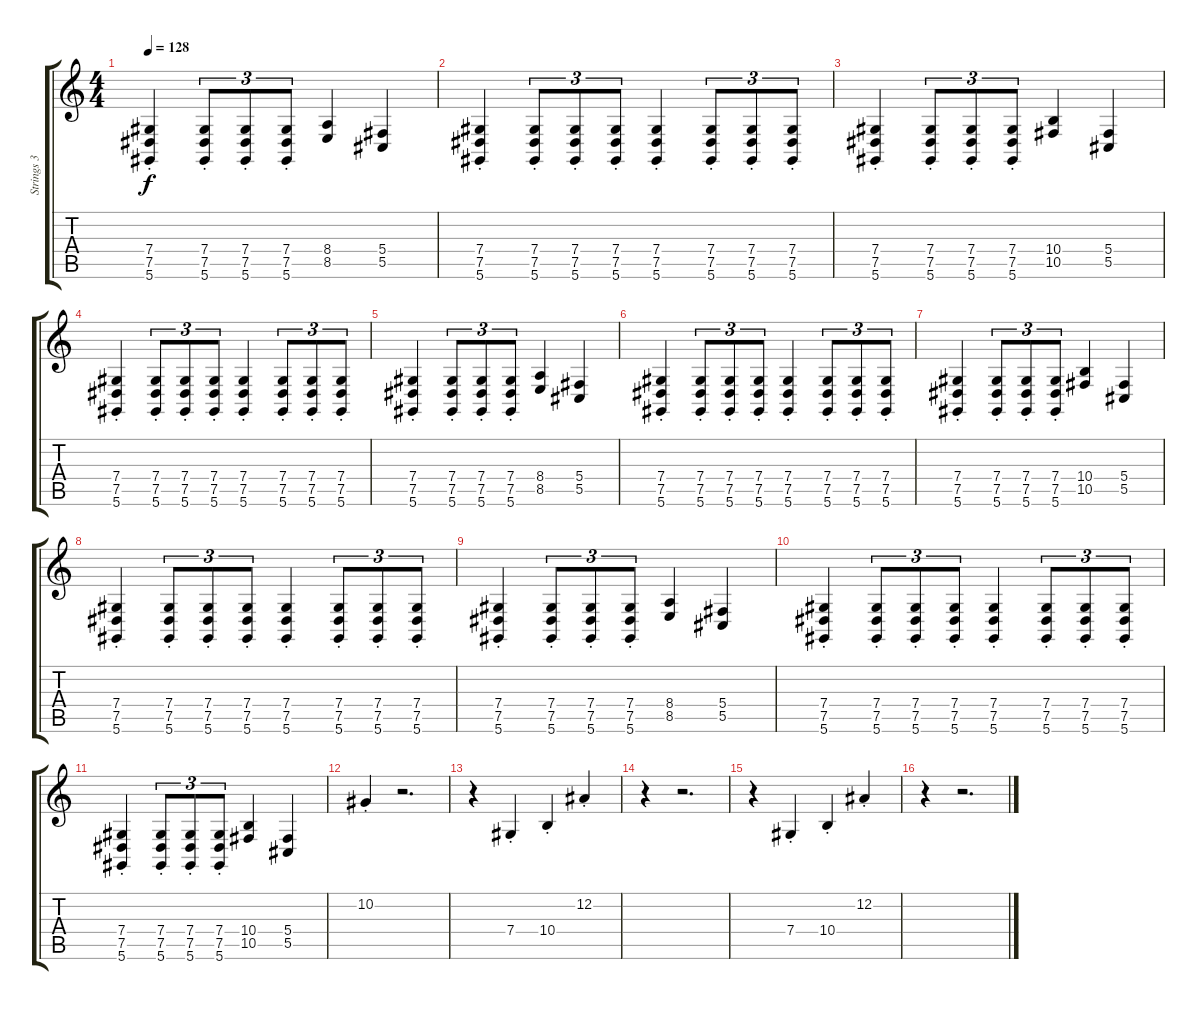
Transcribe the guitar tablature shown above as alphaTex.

\track ("Strings 3" "Strings 3") {instrument stringensemble2}
\staff {score tabs}
\tuning (Eb4 Bb3 Gb3 Db3 Ab2 Eb2) {hide}
\ts (4 4)
\tempo 128
\clef g2
\ks c
(7.4{st} 7.5{st} 5.6{st}).4{dy f} (7.4{st} 7.5{st} 5.6{st}).8{tu (3 2)} (7.4{st} 7.5{st} 5.6{st}).8{tu (3 2)} (7.4{st} 7.5{st} 5.6{st}).8{tu (3 2)} (8.4 8.5).4 (5.4 5.5).4 |
(7.4{st} 7.5{st} 5.6{st}).4 (7.4{st} 7.5{st} 5.6{st}).8{tu (3 2)} (7.4{st} 7.5{st} 5.6{st}).8{tu (3 2)} (7.4{st} 7.5{st} 5.6{st}).8{tu (3 2)} (7.4{st} 7.5{st} 5.6{st}).4 (7.4{st} 7.5{st} 5.6{st}).8{tu (3 2)} (7.4{st} 7.5{st} 5.6{st}).8{tu (3 2)} (7.4{st} 7.5{st} 5.6{st}).8{tu (3 2)} |
(7.4{st} 7.5{st} 5.6{st}).4 (7.4{st} 7.5{st} 5.6{st}).8{tu (3 2)} (7.4{st} 7.5{st} 5.6{st}).8{tu (3 2)} (7.4{st} 7.5{st} 5.6{st}).8{tu (3 2)} (10.4 10.5).4 (5.4 5.5).4 |
(7.4{st} 7.5{st} 5.6{st}).4{volume 10} (7.4{st} 7.5{st} 5.6{st}).8{tu (3 2)} (7.4{st} 7.5{st} 5.6{st}).8{tu (3 2)} (7.4{st} 7.5{st} 5.6{st}).8{tu (3 2)} (7.4{st} 7.5{st} 5.6{st}).4 (7.4{st} 7.5{st} 5.6{st}).8{tu (3 2)} (7.4{st} 7.5{st} 5.6{st}).8{tu (3 2)} (7.4{st} 7.5{st} 5.6{st}).8{tu (3 2)} |
(7.4{st} 7.5{st} 5.6{st}).4 (7.4{st} 7.5{st} 5.6{st}).8{tu (3 2)} (7.4{st} 7.5{st} 5.6{st}).8{tu (3 2)} (7.4{st} 7.5{st} 5.6{st}).8{tu (3 2)} (8.4 8.5).4 (5.4 5.5).4 |
(7.4{st} 7.5{st} 5.6{st}).4 (7.4{st} 7.5{st} 5.6{st}).8{tu (3 2)} (7.4{st} 7.5{st} 5.6{st}).8{tu (3 2)} (7.4{st} 7.5{st} 5.6{st}).8{tu (3 2)} (7.4{st} 7.5{st} 5.6{st}).4 (7.4{st} 7.5{st} 5.6{st}).8{tu (3 2)} (7.4{st} 7.5{st} 5.6{st}).8{tu (3 2)} (7.4{st} 7.5{st} 5.6{st}).8{tu (3 2)} |
(7.4{st} 7.5{st} 5.6{st}).4 (7.4{st} 7.5{st} 5.6{st}).8{tu (3 2)} (7.4{st} 7.5{st} 5.6{st}).8{tu (3 2)} (7.4{st} 7.5{st} 5.6{st}).8{tu (3 2)} (10.4 10.5).4 (5.4 5.5).4 |
(7.4{st} 7.5{st} 5.6{st}).4{volume 10} (7.4{st} 7.5{st} 5.6{st}).8{tu (3 2)} (7.4{st} 7.5{st} 5.6{st}).8{tu (3 2)} (7.4{st} 7.5{st} 5.6{st}).8{tu (3 2)} (7.4{st} 7.5{st} 5.6{st}).4 (7.4{st} 7.5{st} 5.6{st}).8{tu (3 2)} (7.4{st} 7.5{st} 5.6{st}).8{tu (3 2)} (7.4{st} 7.5{st} 5.6{st}).8{tu (3 2)} |
(7.4{st} 7.5{st} 5.6{st}).4 (7.4{st} 7.5{st} 5.6{st}).8{tu (3 2)} (7.4{st} 7.5{st} 5.6{st}).8{tu (3 2)} (7.4{st} 7.5{st} 5.6{st}).8{tu (3 2)} (8.4 8.5).4 (5.4 5.5).4 |
(7.4{st} 7.5{st} 5.6{st}).4 (7.4{st} 7.5{st} 5.6{st}).8{tu (3 2)} (7.4{st} 7.5{st} 5.6{st}).8{tu (3 2)} (7.4{st} 7.5{st} 5.6{st}).8{tu (3 2)} (7.4{st} 7.5{st} 5.6{st}).4 (7.4{st} 7.5{st} 5.6{st}).8{tu (3 2)} (7.4{st} 7.5{st} 5.6{st}).8{tu (3 2)} (7.4{st} 7.5{st} 5.6{st}).8{tu (3 2)} |
(7.4{st} 7.5{st} 5.6{st}).4 (7.4{st} 7.5{st} 5.6{st}).8{tu (3 2)} (7.4{st} 7.5{st} 5.6{st}).8{tu (3 2)} (7.4{st} 7.5{st} 5.6{st}).8{tu (3 2)} (10.4 10.5).4 (5.4 5.5).4 |
10.2{st}.4{volume 16 balance 8 instrument stringensemble2} r.2{d} |
r.4 7.4{st}.4 10.4{st}.4 12.2{st}.4 |
r.4 r.2{d} |
r.4 7.4{st}.4 10.4{st}.4 12.2{st}.4 |
r.4 r.2{d}
